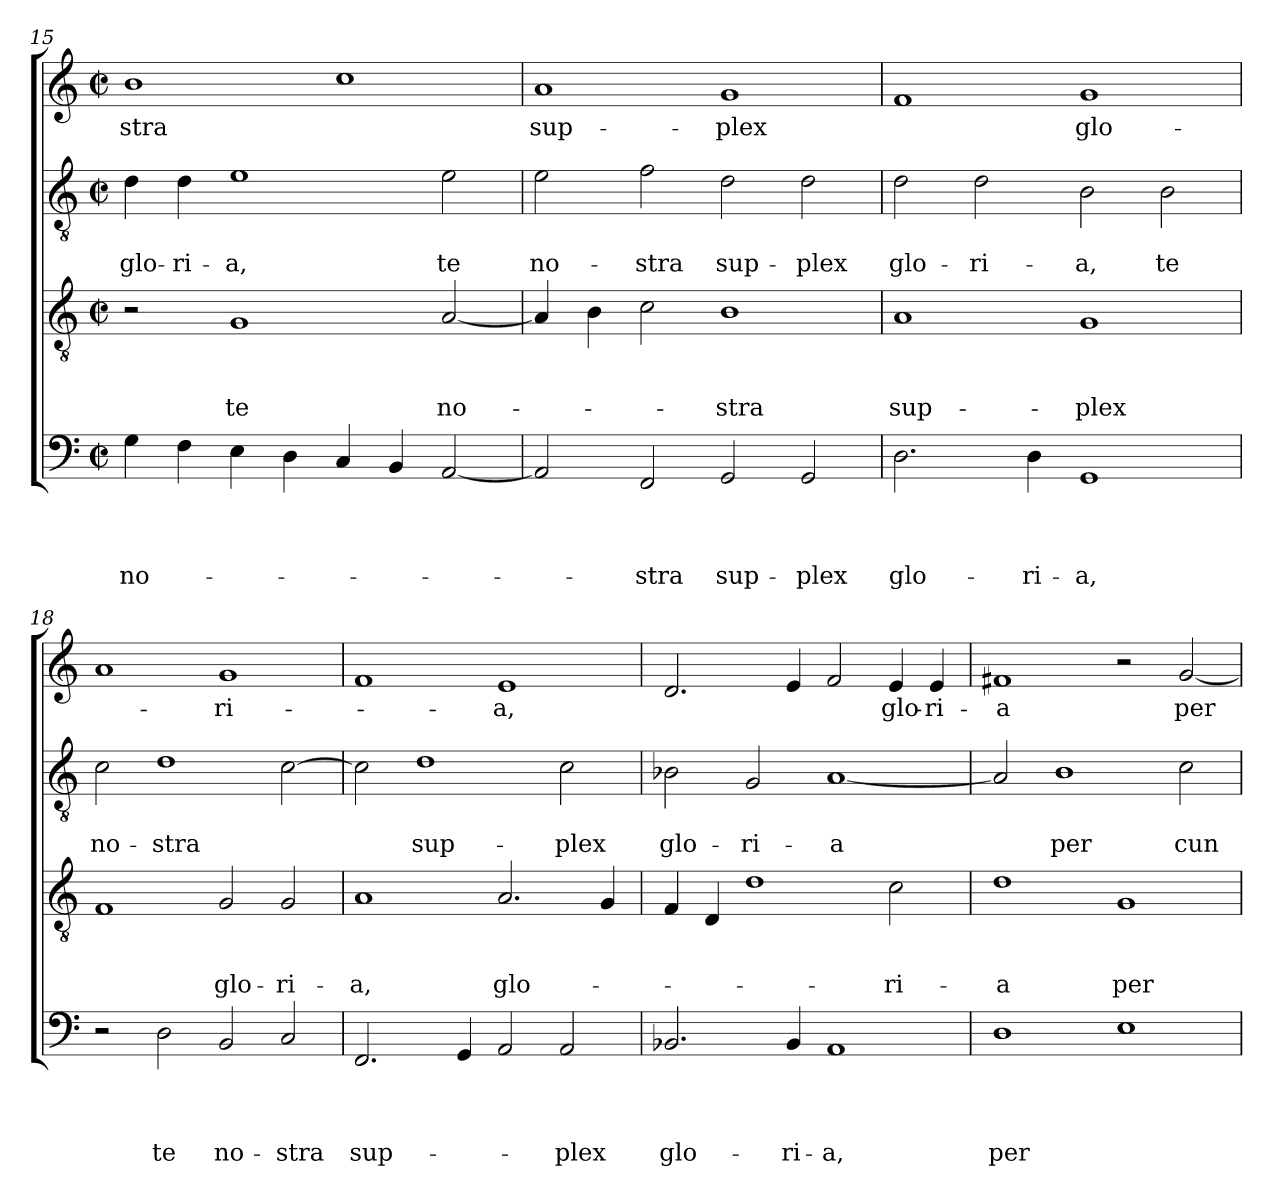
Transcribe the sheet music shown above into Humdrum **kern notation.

**kern	**text	**text	**text	**text	**kern	**text	**text	**text	**kern	**text	**text	**kern	**text
*part4	*part4	*part4	*part4	*part4	*part3	*part3	*part3	*part3	*part2	*part2	*part2	*part1	*part1
*staff4	*staff4	*staff4	*staff4	*staff4	*staff3	*staff3	*staff3	*staff3	*staff2	*staff2	*staff2	*staff1	*staff1
*clefF4	*	*	*	*	*clefGv2	*	*	*	*clefGv2	*	*	*clefG2	*
*k[]	*	*	*	*	*k[]	*	*	*	*k[]	*	*	*k[]	*
*C:	*	*	*	*	*C:	*	*	*	*C:	*	*	*C:	*
*M2/2	*	*	*	*	*M2/2	*	*	*	*M2/2	*	*	*M2/2	*
*met(c|)	*	*	*	*	*met(c|)	*	*	*	*met(c|)	*	*	*met(c|)	*
=15	=15	=15	=15	=15	=15	=15	=15	=15	=15	=15	=15	=15	=15
!	!	!	!	!LO:LY:b	!	!	!	!	!	!	!LO:LY:b	!	!LO:LY:b
4G\	.	.	.	no-	2r	.	.	.	4d\	.	glo-	1b	-stra
!	!	!	!	!	!	!	!	!	!	!	!LO:LY:b	!	!
4F\	.	.	.	.	.	.	.	.	4d\	.	-ri-	.	.
!	!	!	!	!	!	!	!	!LO:LY:b	!	!	!LO:LY:b	!	!
4E\	.	.	.	.	1G	.	.	te	1e	.	-a,	.	.
4D\	.	.	.	.	.	.	.	.	.	.	.	.	.
4C/	.	.	.	.	.	.	.	.	.	.	.	1cc	.
4BB/	.	.	.	.	.	.	.	.	.	.	.	.	.
!	!	!	!	!	!	!	!	!LO:LY:b	!	!	!LO:LY:b	!	!
[2AA/	.	.	.	.	[2A/	.	.	no-	2e\	.	te	.	.
=16	=16	=16	=16	=16	=16	=16	=16	=16	=16	=16	=16	=16	=16
!	!	!	!	!	!	!	!	!	!	!	!LO:LY:b	!	!LO:LY:b
2AA/]	.	.	.	.	4A/]	.	.	.	2e\	.	no-	1a	sup-
.	.	.	.	.	4B\	.	.	.	.	.	.	.	.
!	!	!	!	!LO:LY:b	!	!	!	!	!	!	!LO:LY:b	!	!
2FF/	.	.	.	-stra	2c\	.	.	.	2f\	.	-stra	.	.
!	!	!	!	!LO:LY:b	!	!	!	!LO:LY:b	!	!	!LO:LY:b	!	!LO:LY:b
2GG/	.	.	.	sup-	1B	.	.	-stra	2d\	.	sup-	1g	-plex
!	!	!	!	!LO:LY:b	!	!	!	!	!	!	!LO:LY:b	!	!
2GG/	.	.	.	-plex	.	.	.	.	2d\	.	-plex	.	.
=17	=17	=17	=17	=17	=17	=17	=17	=17	=17	=17	=17	=17	=17
!	!	!	!	!LO:LY:b	!	!	!	!LO:LY:b	!	!	!LO:LY:b	!	!
2.D\	.	.	.	glo-	1A	.	.	sup-	2d\	.	glo-	1f	.
!	!	!	!	!	!	!	!	!	!	!	!LO:LY:b	!	!
.	.	.	.	.	.	.	.	.	2d\	.	-ri-	.	.
!	!	!	!	!LO:LY:b	!	!	!	!	!	!	!	!	!
4D\	.	.	.	-ri-	.	.	.	.	.	.	.	.	.
!	!	!	!	!LO:LY:b	!	!	!	!LO:LY:b	!	!	!LO:LY:b	!	!LO:LY:b
1GG	.	.	.	-a,	1G	.	.	-plex	2B\	.	-a,	1g	glo-
!	!	!	!	!	!	!	!	!	!	!	!LO:LY:b	!	!
.	.	.	.	.	.	.	.	.	2B\	.	te	.	.
!!LO:PB:g=z
=18	=18	=18	=18	=18	=18	=18	=18	=18	=18	=18	=18	=18	=18
!	!	!	!	!	!	!	!	!	!	!	!LO:LY:b	!	!
2r	.	.	.	.	1F	.	.	.	2c\	.	no-	1a	.
!	!	!	!	!LO:LY:b	!	!	!	!	!	!	!LO:LY:b	!	!
2D\	.	.	.	te	.	.	.	.	1d	.	-stra	.	.
!	!	!	!	!LO:LY:b	!	!	!	!LO:LY:b	!	!	!	!	!LO:LY:b
2BB/	.	.	.	no-	2G/	.	.	glo-	.	.	.	1g	-ri-
!	!	!	!	!LO:LY:b	!	!	!	!LO:LY:b	!	!	!	!	!
2C/	.	.	.	-stra	2G/	.	.	-ri-	[2c\	.	.	.	.
=19	=19	=19	=19	=19	=19	=19	=19	=19	=19	=19	=19	=19	=19
!	!	!	!	!LO:LY:b	!	!	!	!LO:LY:b	!	!	!	!	!
2.FF/	.	.	.	sup-	1A	.	.	-a,	2c\]	.	.	1f	.
!	!	!	!	!	!	!	!	!	!	!	!LO:LY:b	!	!
.	.	.	.	.	.	.	.	.	1d	.	sup-	.	.
4GG/	.	.	.	.	.	.	.	.	.	.	.	.	.
!	!	!	!	!	!	!	!	!LO:LY:b	!	!	!	!	!LO:LY:b
2AA/	.	.	.	.	2.A/	.	.	glo-	.	.	.	1e	-a,
!	!	!	!	!LO:LY:b	!	!	!	!	!	!	!LO:LY:b	!	!
2AA/	.	.	.	-plex	.	.	.	.	2c\	.	-plex	.	.
.	.	.	.	.	4G/	.	.	.	.	.	.	.	.
=20	=20	=20	=20	=20	=20	=20	=20	=20	=20	=20	=20	=20	=20
!	!	!	!	!LO:LY:b	!	!	!	!	!	!	!LO:LY:b	!	!
2.BB-X/	.	.	.	glo-	4F/	.	.	.	2B-X\	.	glo-	2.d/	.
.	.	.	.	.	4D/	.	.	.	.	.	.	.	.
!	!	!	!	!	!	!	!	!	!	!	!LO:LY:b	!	!
.	.	.	.	.	1d	.	.	.	2G/	.	-ri-	.	.
!	!	!	!	!LO:LY:b	!	!	!	!	!	!	!	!	!
4BB-/	.	.	.	-ri-	.	.	.	.	.	.	.	4e/	.
!	!	!	!	!LO:LY:b	!	!	!	!	!	!	!LO:LY:b	!	!
1AA	.	.	.	-a,	.	.	.	.	[1A	.	-a	2f/	.
!	!	!	!	!	!	!	!	!LO:LY:b	!	!	!	!	!LO:LY:b
.	.	.	.	.	2c\	.	.	-ri-	.	.	.	4e/	glo-
!	!	!	!	!	!	!	!	!	!	!	!	!	!LO:LY:b
.	.	.	.	.	.	.	.	.	.	.	.	4e/	-ri-
=21	=21	=21	=21	=21	=21	=21	=21	=21	=21	=21	=21	=21	=21
!	!	!	!	!LO:LY:b	!	!	!	!LO:LY:b	!	!	!	!	!LO:LY:b
1D	.	.	.	per	1d	.	.	-a	2A/]	.	.	1f#X	-a
!	!	!	!	!	!	!	!	!	!	!	!LO:LY:b	!	!
.	.	.	.	.	.	.	.	.	1B	.	per	.	.
!	!	!	!	!	!	!	!	!LO:LY:b	!	!	!	!	!
1E	.	.	.	.	1G	.	.	per	.	.	.	2r	.
!	!	!	!	!	!	!	!	!	!	!	!LO:LY:b	!	!LO:LY:b
.	.	.	.	.	.	.	.	.	2c\	.	cun-	[2g/	per
=	=	=	=	=	=	=	=	=	=	=	=	=	=
*-	*-	*-	*-	*-	*-	*-	*-	*-	*-	*-	*-	*-	*-
